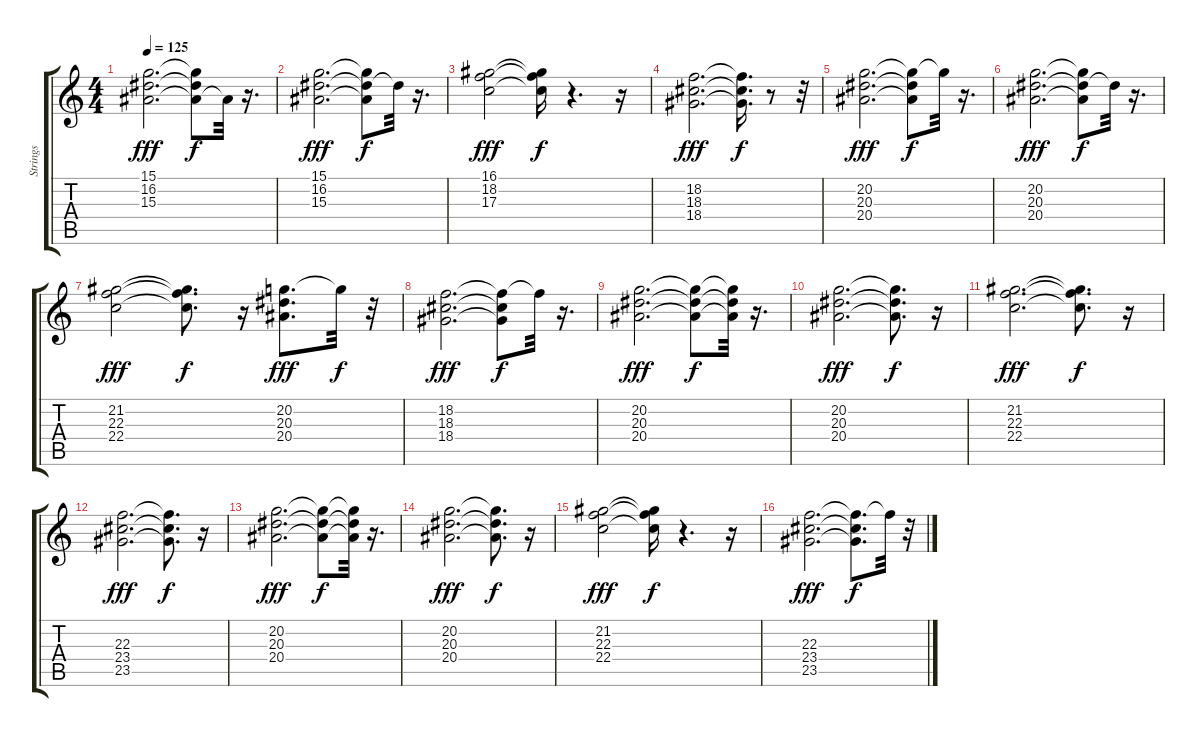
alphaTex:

\track ("Strings" "Strings") {instrument pad3polysynth}
\staff {score tabs}
\tuning (E4 B3 G3 D3 A2 E2) {hide}
\ts (4 4)
\tempo 125
\clef g2
\ks c
(15.1 16.2 15.3).2{d dy fff} (15.1{t} 16.2{t} 15.3{t}).8{dy f} 15.3{t}.32 r.16{d} |
(15.1 16.2 15.3).2{d dy fff} (15.1{t} 16.2{t} 15.3{t}).8{dy f} 16.2{t}.32 r.16{d} |
(16.1 18.2 17.3).2{dy fff} (16.1{t} 18.2{t} 17.3{t}).16{dy f} r.4{d} r.16 |
(18.2 18.3 18.4).2{d dy fff} (18.2{t} 18.3{t} 18.4{t}).16{d dy f} r.8 r.32 |
(20.2 20.3 20.4).2{d dy fff} (20.2{t} 20.3{t} 20.4{t}).8{dy f} 20.2{t}.32 r.16{d} |
(20.2 20.3 20.4).2{d dy fff} (20.2{t} 20.3{t} 20.4{t}).8{dy f} 20.3{t}.32 r.16{d} |
(21.2 22.3 22.4).2{dy fff} (21.2{t} 22.3{t} 22.4{t}).8{d dy f} r.16 (20.2 20.3 20.4).8{d dy fff} 20.2{t}.32{dy f} r.32 |
(18.2 18.3 18.4).2{d dy fff} (18.2{t} 18.3{t} 18.4{t}).8{dy f} 18.2{t}.32 r.16{d} |
(20.2 20.3 20.4).2{d dy fff} (20.2{t} 20.3{t} 20.4{t}).8{dy f} (20.2{t} 20.3{t} 20.4{t}).32 r.16{d} |
(20.2 20.3 20.4).2{d dy fff} (20.2{t} 20.3{t} 20.4{t}).8{d dy f} r.16 |
(21.2 22.3 22.4).2{d dy fff} (21.2{t} 22.3{t} 22.4{t}).8{d dy f} r.16 |
(22.3 23.4 23.5).2{d dy fff} (22.3{t} 23.4{t} 23.5{t}).8{d dy f} r.16 |
(20.2 20.3 20.4).2{d dy fff} (20.2{t} 20.3{t} 20.4{t}).8{dy f} (20.2{t} 20.3{t} 20.4{t}).32 r.16{d} |
(20.2 20.3 20.4).2{d dy fff} (20.2{t} 20.3{t} 20.4{t}).8{d dy f} r.16 |
(21.2 22.3 22.4).2{dy fff} (21.2{t} 22.3{t} 22.4{t}).16{dy f} r.4{d} r.16 |
(22.3 23.4 23.5).2{d dy fff} (22.3{t} 23.4{t} 23.5{t}).8{d dy f} 22.3{t}.32 r.32
